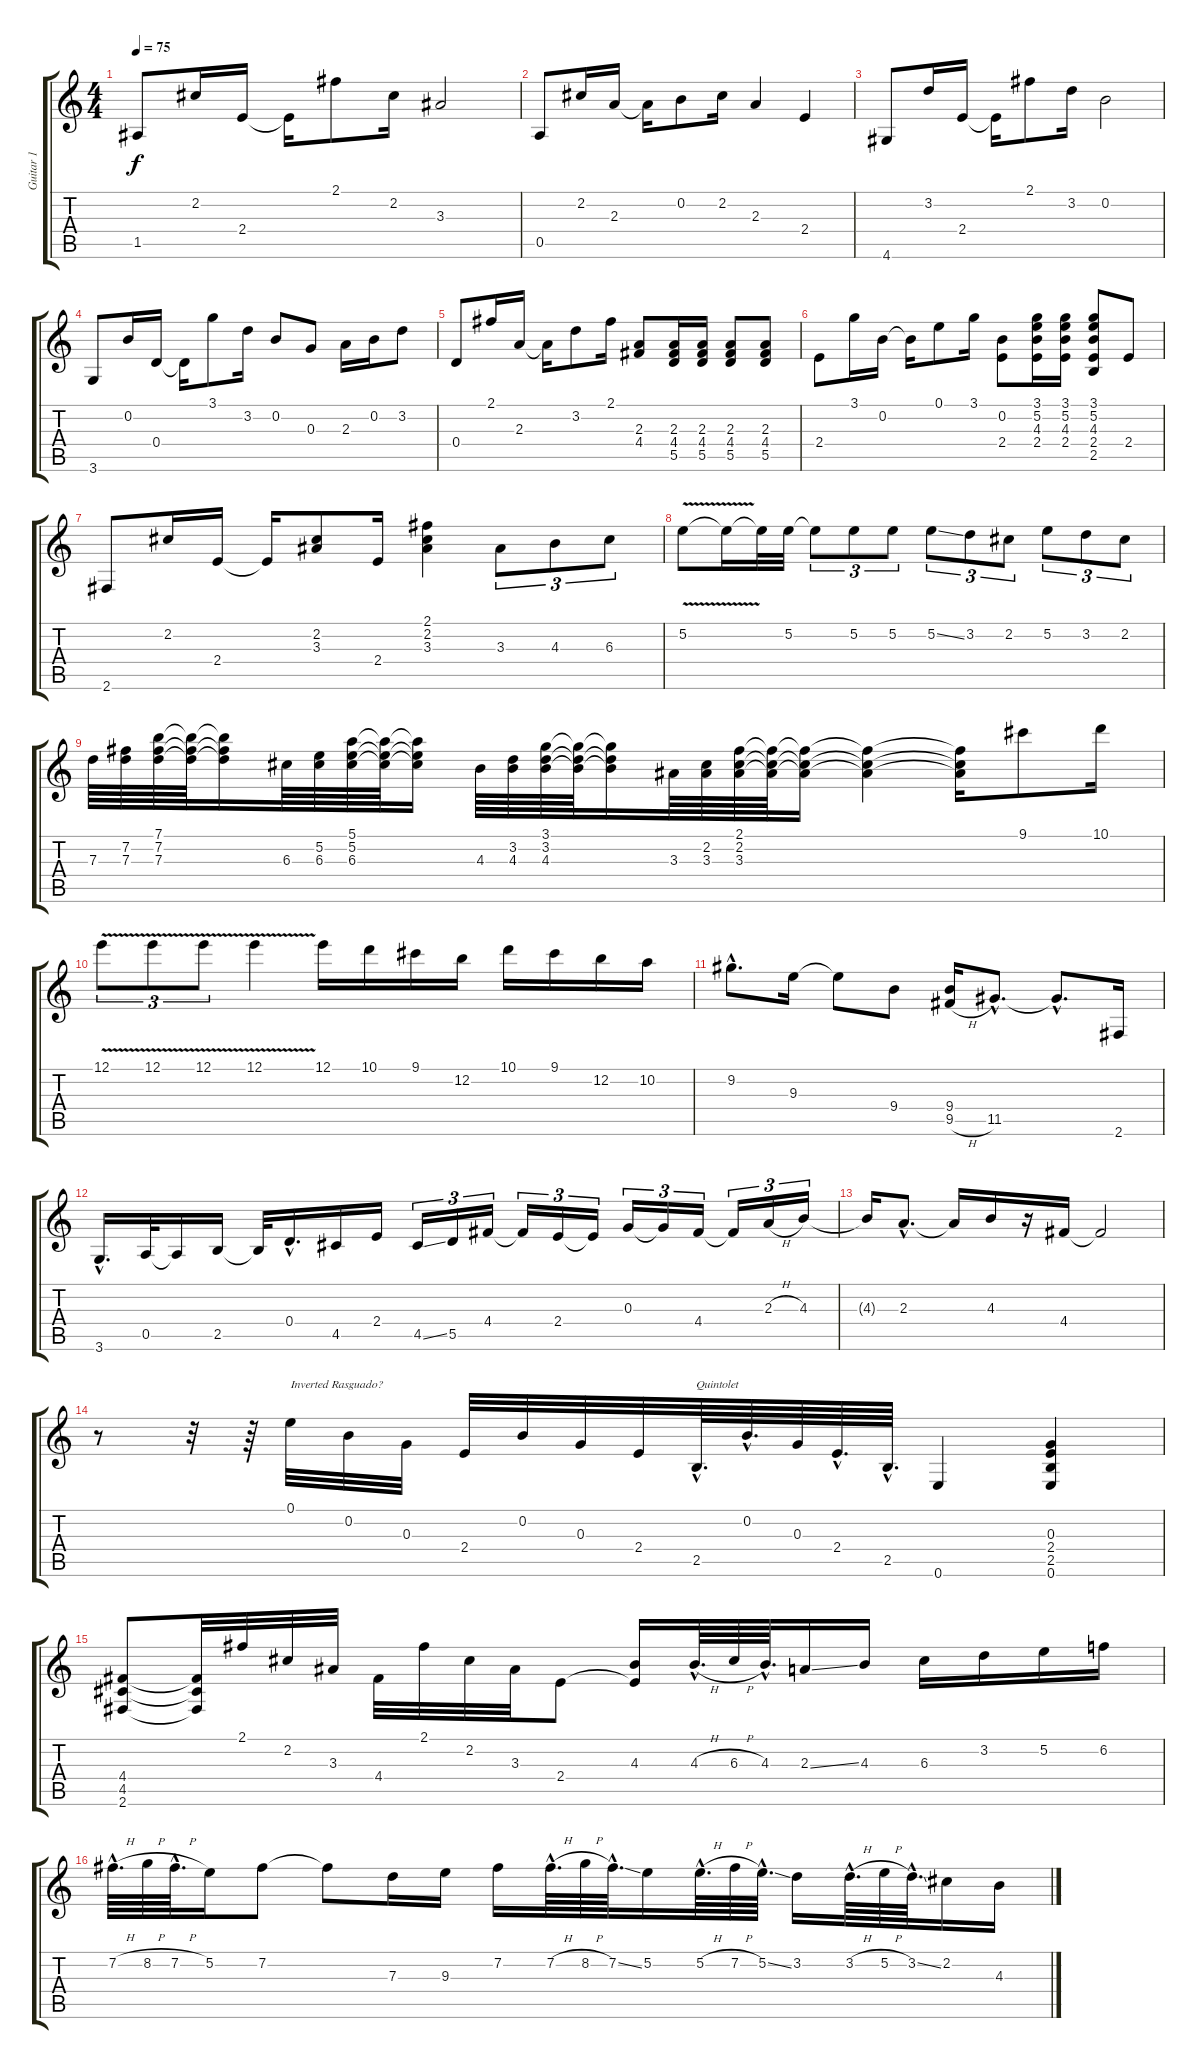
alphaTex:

\track ("Guitar 1" "Guitar 1") {instrument acousticguitarsteel}
\staff {score tabs}
\tuning (E4 B3 G3 D3 A2 E2) {hide}
\ts (4 4)
\tempo 75
\clef g2
\ks c
1.5.8{dy f} 2.2.16 2.4.16 2.4{t}.16 2.1.8 2.2.16 3.3.2 |
0.5.8 2.2.16 2.3.16 2.3{t}.16 0.2.8 2.2.16 2.3.4 2.4.4 |
4.6.8 3.2.16 2.4.16 2.4{t}.16 2.1.8 3.2.16 0.2.2 |
3.6.8 0.2.16 0.4.16 0.4{t}.16 3.1.8 3.2.16 0.2.8 0.3.8 2.3.16 0.2.16 3.2.8 |
0.4.8 2.1.16 2.3.16 2.3{t}.16 3.2.8 2.1.16 (2.3 4.4).8 (2.3 4.4 5.5).16 (2.3 4.4 5.5).16 (2.3 4.4 5.5).8 (2.3 4.4 5.5).8 |
2.4.8 3.1.16 0.2.16 0.2{t}.16 0.1.8 3.1.16 (0.2 2.4).8 (3.1 5.2 4.3 2.4).16 (3.1 5.2 4.3 2.4).16 (3.1 5.2 4.3 2.4 2.5).8 2.4.8 |
2.6.8 2.2.16 2.4.16 2.4{t}.16 (2.2 3.3).8 2.4.16 (2.1 2.2 3.3).4 3.3.8{tu (3 2)} 4.3.8{tu (3 2)} 6.3.8{tu (3 2)} |
5.2{v}.8 5.2{t}.16 5.2{t}.32 5.2.32 5.2{t}.8{tu (3 2)} 5.2.8{tu (3 2)} 5.2.8{tu (3 2)} 5.2{ss}.8{tu (3 2)} 3.2.8{tu (3 2)} 2.2.8{tu (3 2)} 5.2.8{tu (3 2)} 3.2.8{tu (3 2)} 2.2.8{tu (3 2)} |
7.3.64 (7.2 7.3).64 (7.1 7.2 7.3).64 (7.1{t} 7.2{t} 7.3{t}).64 (7.1{t} 7.2{t} 7.3{t}).16 6.3.64 (5.2 6.3).64 (5.1 5.2 6.3).64 (5.1{t} 5.2{t} 6.3{t}).64 (5.1{t} 5.2{t} 6.3{t}).16 4.3.64 (3.2 4.3).64 (3.1 3.2 4.3).64 (3.1{t} 3.2{t} 4.3{t}).64 (3.1{t} 3.2{t} 4.3{t}).16 3.3.64 (2.2 3.3).64 (2.1 2.2 3.3).64 (2.1{t} 2.2{t} 3.3{t}).64 (2.1{t} 2.2{t} 3.3{t}).16 (2.1{t} 2.2{t} 3.3{t}).4 (2.1{t} 2.2{t} 3.3{t}).16 9.1.8 10.1.16 |
12.1{v}.8{tu (3 2)} 12.1{v}.8{tu (3 2)} 12.1{v}.8{tu (3 2)} 12.1{v}.4 12.1.16 10.1.16 9.1.16 12.2.16 10.1.16 9.1.16 12.2.16 10.2.16 |
9.2{hac}.8{d} 9.3.16 9.3{t}.8 9.4.8 (9.4 9.5{h}).16 11.5{hac}.8{d} 11.5{hac t}.8{d} 2.6.16 |
3.6{hac}.16{d} 0.5.32 0.5{t}.16 2.5.16 2.5{t}.32 0.4{hac}.16{d} 4.5.16 2.4.16 4.5{ss}.16{tu (3 2)} 5.5.16{tu (3 2)} 4.4.16{tu (3 2)} 4.4{t}.16{tu (3 2)} 2.4.16{tu (3 2)} 2.4{t}.16{tu (3 2)} 0.3.16{tu (3 2)} 0.3{t}.16{tu (3 2)} 4.4.16{tu (3 2)} 4.4{t}.16{tu (3 2)} 2.3{h}.16{tu (3 2)} 4.3.16{tu (3 2)} |
4.3{t}.16 2.3{hac}.8{d} 2.3{t}.16 4.3.16 r.16 4.4.16 4.4{t}.2 |
r.8 r.32 r.64 0.1.32{txt "Inverted Rasguado?"} 0.2.32 0.3.32 2.4.32 0.2.32 0.3.32 2.4.32 2.5{hac}.64{d txt "Quintolet"} 0.2{hac}.64{d} 0.3.64 2.4{hac}.64{d} 2.5{hac}.64{d} 0.6.4 (0.3 2.4 2.5 0.6).4 |
(4.4 4.5 2.6).8 (4.4{t} 4.5{t} 2.6{t}).32 2.1.32 2.2.32 3.3.32 4.4.32 2.1.32 2.2.32 3.3.32 2.4.8 (4.3 2.4{t}).16 4.3{h hac}.64{d} 6.3{h}.64 4.3{hac}.64{d} 2.3{ss}.16 4.3.16 6.3.16 3.2.16 5.2.16 6.2.16 |
7.2{h hac}.64{d} 8.2{h}.64 7.2{h hac}.64{d} 5.2.16 7.2.8 7.2{t}.8 7.3.16 9.3.16 7.2.16 7.2{h hac}.64{d} 8.2{h}.64 7.2{ss hac}.64{d} 5.2.16 5.2{h hac}.64{d} 7.2{h}.64 5.2{ss hac}.64{d} 3.2.16 3.2{h hac}.64{d} 5.2{h}.64 3.2{ss hac}.64{d} 2.2.16 4.3.16
